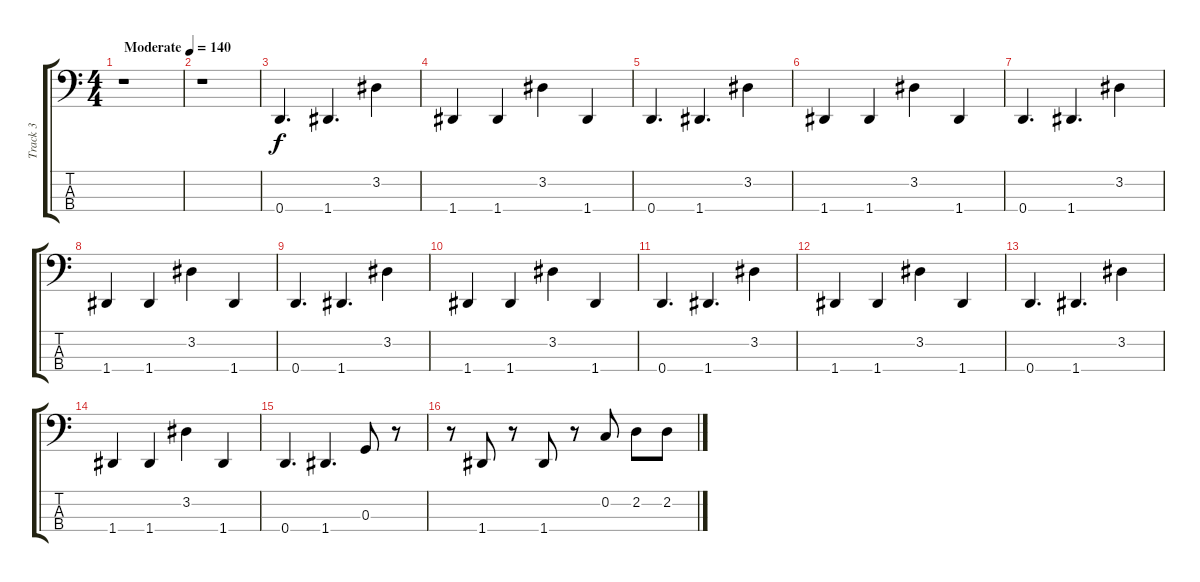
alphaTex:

\track ("Track 3" "Track 3") {instrument electricbasspick}
\staff {score tabs}
\tuning (F2 C2 G1 D1) {hide}
\ts (4 4)
\tempo (140 "Moderate")
\clef f4
\ks c
r.1{dy f instrument electricbasspick} |
r.1 |
0.4.4{d} 1.4.4{d} 3.2.4 |
1.4.4 1.4.4 3.2.4 1.4.4 |
0.4.4{d} 1.4.4{d} 3.2.4 |
1.4.4 1.4.4 3.2.4 1.4.4 |
0.4.4{d} 1.4.4{d} 3.2.4 |
1.4.4 1.4.4 3.2.4 1.4.4 |
0.4.4{d} 1.4.4{d} 3.2.4 |
1.4.4 1.4.4 3.2.4 1.4.4 |
0.4.4{d} 1.4.4{d} 3.2.4 |
1.4.4 1.4.4 3.2.4 1.4.4 |
0.4.4{d} 1.4.4{d} 3.2.4 |
1.4.4 1.4.4 3.2.4 1.4.4 |
0.4.4{d} 1.4.4{d} 0.3.8 r.8 |
r.8 1.4.8 r.8 1.4.8 r.8 0.2.8 2.2.8 2.2.8
